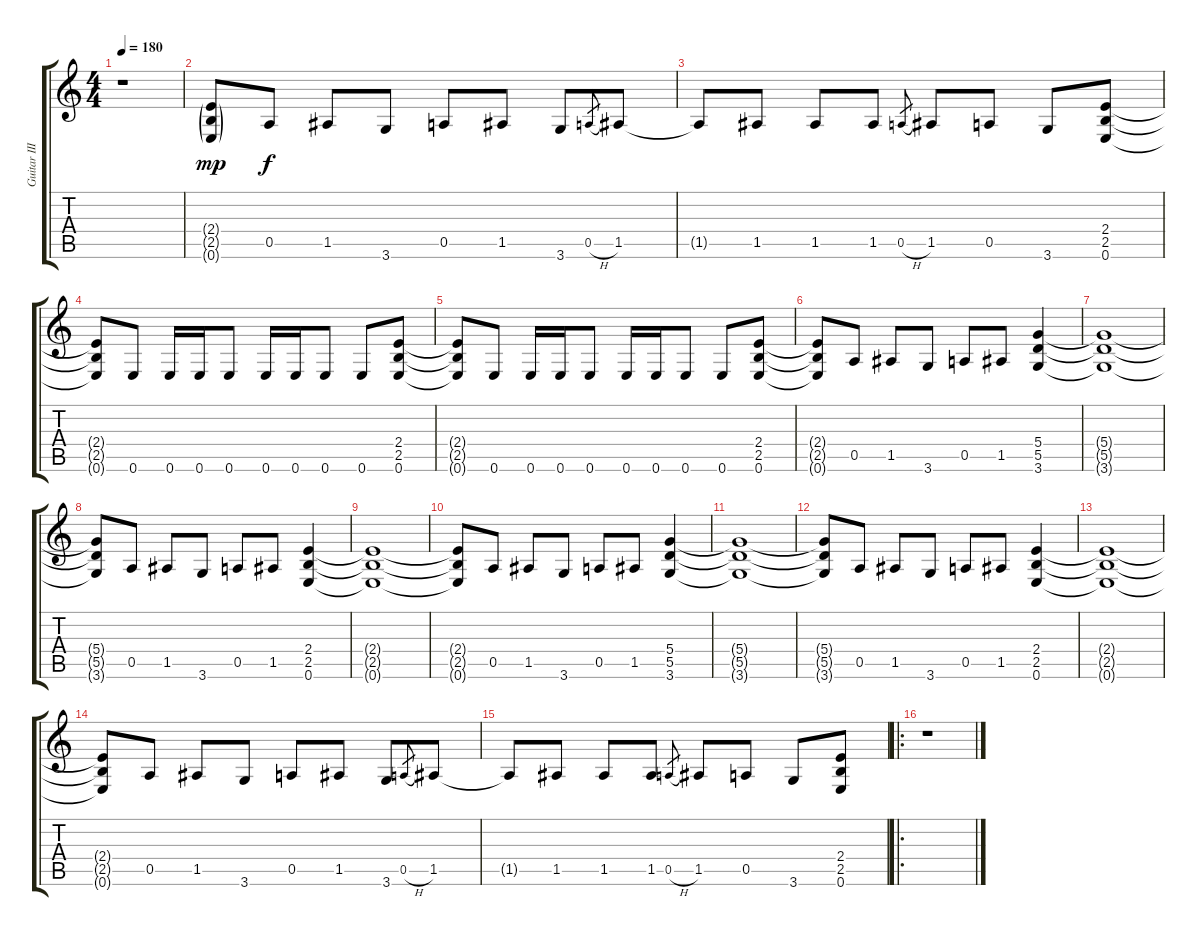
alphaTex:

\track ("Guitar III - Lead Fills" "Guitar III") {instrument distortionguitar}
\staff {score tabs}
\tuning (E4 B3 G3 D3 A2 E2) {hide}
\ts (4 4)
\tempo 180
\clef g2
\ks c
r.1{dy f} |
(2.4{g} 2.5{g} 0.6{g}).8{dy mp} 0.5.8{dy f} 1.5.8 3.6.8 0.5.8 1.5.8 3.6.8 0.5{h}.8{gr} 1.5.8 |
1.5{t}.8 1.5.8 1.5.8 1.5.8 0.5{h}.8{gr} 1.5.8 0.5.8 3.6.8 (2.4 2.5 0.6).8 |
(2.4{t} 2.5{t} 0.6{t}).8 0.6.8 0.6.16 0.6.16 0.6.8 0.6.16 0.6.16 0.6.8 0.6.8 (2.4 2.5 0.6).8 |
(2.4{t} 2.5{t} 0.6{t}).8 0.6.8 0.6.16 0.6.16 0.6.8 0.6.16 0.6.16 0.6.8 0.6.8 (2.4 2.5 0.6).8 |
(2.4{t} 2.5{t} 0.6{t}).8 0.5.8 1.5.8 3.6.8 0.5.8 1.5.8 (5.4 5.5 3.6).4 |
(5.4{t} 5.5{t} 3.6{t}).1 |
(5.4{t} 5.5{t} 3.6{t}).8 0.5.8 1.5.8 3.6.8 0.5.8 1.5.8 (2.4 2.5 0.6).4 |
(2.4{t} 2.5{t} 0.6{t}).1 |
(2.4{t} 2.5{t} 0.6{t}).8 0.5.8 1.5.8 3.6.8 0.5.8 1.5.8 (5.4 5.5 3.6).4 |
(5.4{t} 5.5{t} 3.6{t}).1 |
(5.4{t} 5.5{t} 3.6{t}).8 0.5.8 1.5.8 3.6.8 0.5.8 1.5.8 (2.4 2.5 0.6).4 |
(2.4{t} 2.5{t} 0.6{t}).1 |
(2.4{t} 2.5{t} 0.6{t}).8 0.5.8 1.5.8 3.6.8 0.5.8 1.5.8 3.6.8 0.5{h}.8{gr} 1.5.8 |
1.5{t}.8 1.5.8 1.5.8 1.5.8 0.5{h}.8{gr} 1.5.8 0.5.8 3.6.8 (2.4 2.5 0.6).8 |
\ro
r.1
